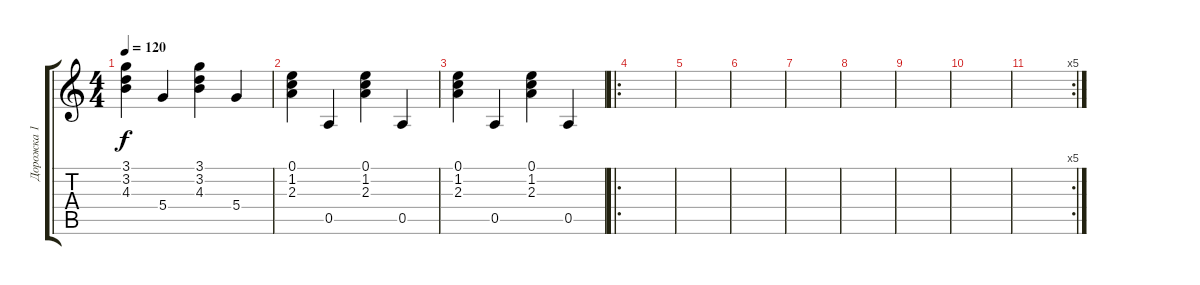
\track ("Дорожка 1" "Дорожка 1") {instrument acousticguitarsteel}
\staff {score tabs}
\tuning (E4 B3 G3 D3 A2 E2) {hide}
\ts (4 4)
\tempo 120
\clef g2
\ks c
(3.1 3.2 4.3).4{dy f} 5.4.4 (3.1 3.2 4.3).4 5.4.4 |
(0.1 1.2 2.3).4 0.5.4 (0.1 1.2 2.3).4 0.5.4 |
(0.1 1.2 2.3).4 0.5.4 (0.1 1.2 2.3).4 0.5.4 |
\ro
|
|
|
|
|
|
|
\rc 5
